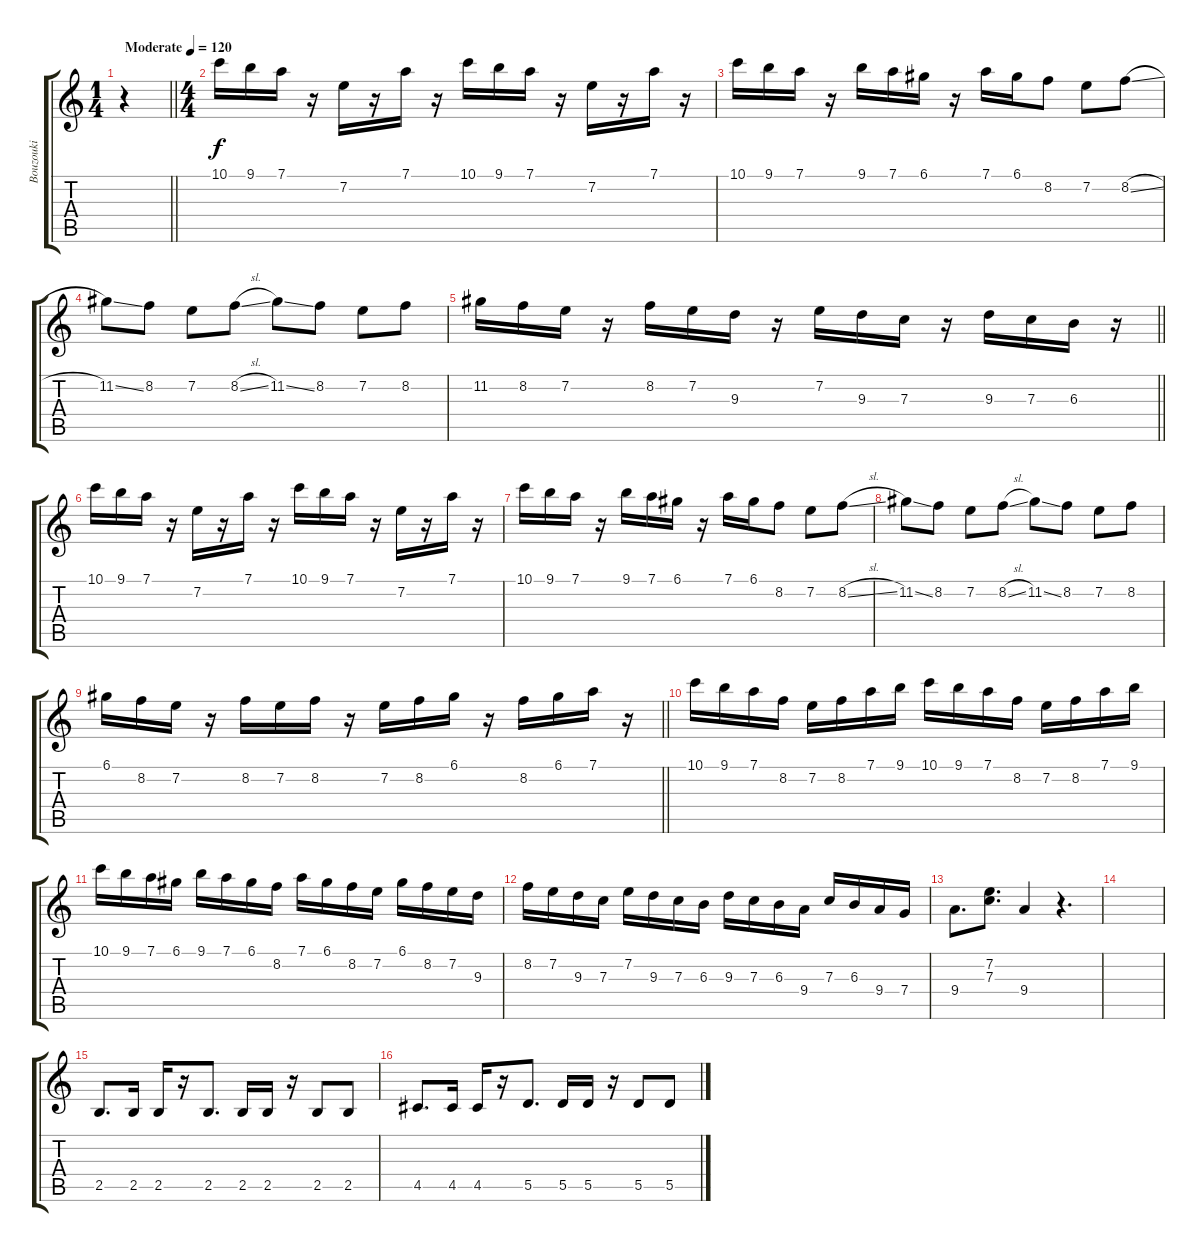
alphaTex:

\track ("Bouzouki" "Bouzouki") {instrument acousticguitarsteel}
\staff {score tabs}
\tuning (D4 A3 F3 C3 A2 E2) {hide}
\ts (1 4)
\tempo (120 "Moderate")
\clef g2
\barLineRight lightlight
\ks c
r.4{dy f instrument acousticguitarsteel} |
\ts (4 4)
10.1.16 9.1.16 7.1.16 r.16 7.2.16 r.16 7.1.16 r.16 10.1.16 9.1.16 7.1.16 r.16 7.2.16 r.16 7.1.16 r.16 |
10.1.16 9.1.16 7.1.16 r.16 9.1.16 7.1.16 6.1.16 r.16 7.1.16 6.1.16 8.2.8 7.2.8 8.2{sl}.8 |
11.2{ss}.8 8.2.8 7.2.8 8.2{sl}.8 11.2{ss}.8 8.2.8 7.2.8 8.2.8 |
\barLineRight lightlight
11.2.16 8.2.16 7.2.16 r.16 8.2.16 7.2.16 9.3.16 r.16 7.2.16 9.3.16 7.3.16 r.16 9.3.16 7.3.16 6.3.16 r.16 |
10.1.16 9.1.16 7.1.16 r.16 7.2.16 r.16 7.1.16 r.16 10.1.16 9.1.16 7.1.16 r.16 7.2.16 r.16 7.1.16 r.16 |
10.1.16 9.1.16 7.1.16 r.16 9.1.16 7.1.16 6.1.16 r.16 7.1.16 6.1.16 8.2.8 7.2.8 8.2{sl}.8 |
11.2{ss}.8 8.2.8 7.2.8 8.2{sl}.8 11.2{ss}.8 8.2.8 7.2.8 8.2.8 |
\barLineRight lightlight
6.1.16 8.2.16 7.2.16 r.16 8.2.16 7.2.16 8.2.16 r.16 7.2.16 8.2.16 6.1.16 r.16 8.2.16 6.1.16 7.1.16 r.16 |
10.1.16 9.1.16 7.1.16 8.2.16 7.2.16 8.2.16 7.1.16 9.1.16 10.1.16 9.1.16 7.1.16 8.2.16 7.2.16 8.2.16 7.1.16 9.1.16 |
10.1.16 9.1.16 7.1.16 6.1.16 9.1.16 7.1.16 6.1.16 8.2.16 7.1.16 6.1.16 8.2.16 7.2.16 6.1.16 8.2.16 7.2.16 9.3.16 |
8.2.16 7.2.16 9.3.16 7.3.16 7.2.16 9.3.16 7.3.16 6.3.16 9.3.16 7.3.16 6.3.16 9.4.16 7.3.16 6.3.16 9.4.16 7.4.16 |
9.4.8{d} (7.2 7.3).8{d} 9.4.4 r.4{d} |
|
2.5.8{d} 2.5.16 2.5.16 r.16 2.5.8{d} 2.5.16 2.5.16 r.16 2.5.8 2.5.8 |
4.5.8{d} 4.5.16 4.5.16 r.16 5.5.8{d} 5.5.16 5.5.16 r.16 5.5.8 5.5.8
